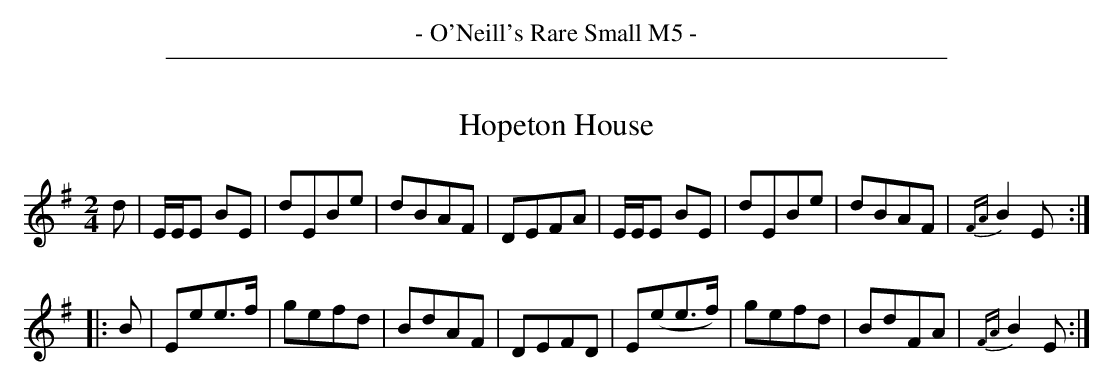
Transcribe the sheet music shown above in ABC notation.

X:1
T: Hopeton House
M: 2/4
L: 1/8
K: Em
d | E/E/E BE | dEBe | dBAF | DEFA | E/E/E BE | dEBe | dBAF | {FA}B2 E :|
|: B | Eee>f | gefd | BdAF | DEFD | E(ee>f)  | gefd | BdFA | {FA}B2 E :|
